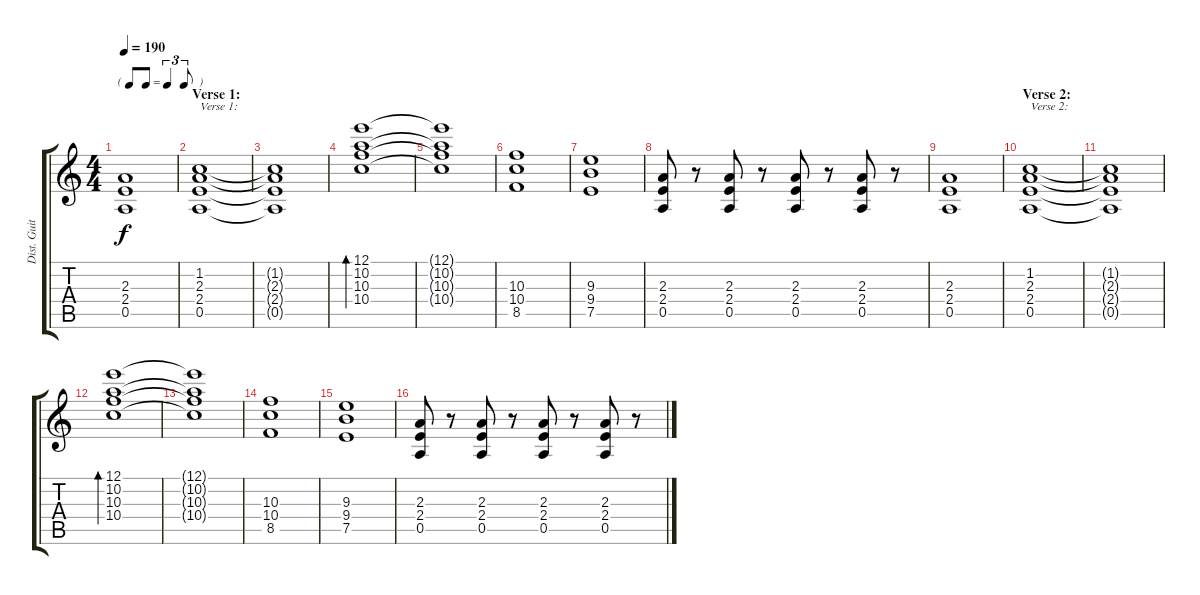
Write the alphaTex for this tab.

\track ("Dist. Guitar 2" "Dist. Guit") {instrument overdrivenguitar}
\staff {score tabs}
\tuning (E4 B3 G3 D3 A2 E2) {hide}
\ts (4 4)
\tf triplet8th
\tempo 190
\clef g2
\ks c
(2.3{t} 2.4{t} 0.5{t}).1{dy f} |
\section ("" "Verse 1:")
(1.2 2.3 2.4 0.5).1{txt "Verse 1:"} |
(1.2{t} 2.3{t} 2.4{t} 0.5{t}).1 |
(12.1 10.2 10.3 10.4).1{bd 480} |
(12.1{t} 10.2{t} 10.3{t} 10.4{t}).1 |
(10.3 10.4 8.5).1 |
(9.3 9.4 7.5).1 |
(2.3 2.4 0.5).8 r.8 (2.3 2.4 0.5).8 r.8 (2.3 2.4 0.5).8 r.8 (2.3 2.4 0.5).8 r.8 |
(2.3 2.4 0.5).1 |
\section ("" "Verse 2:")
(1.2 2.3 2.4 0.5).1{txt "Verse 2:"} |
(1.2{t} 2.3{t} 2.4{t} 0.5{t}).1 |
(12.1 10.2 10.3 10.4).1{bd 480} |
(12.1{t} 10.2{t} 10.3{t} 10.4{t}).1 |
(10.3 10.4 8.5).1 |
(9.3 9.4 7.5).1 |
(2.3 2.4 0.5).8 r.8 (2.3 2.4 0.5).8 r.8 (2.3 2.4 0.5).8 r.8 (2.3 2.4 0.5).8 r.8
